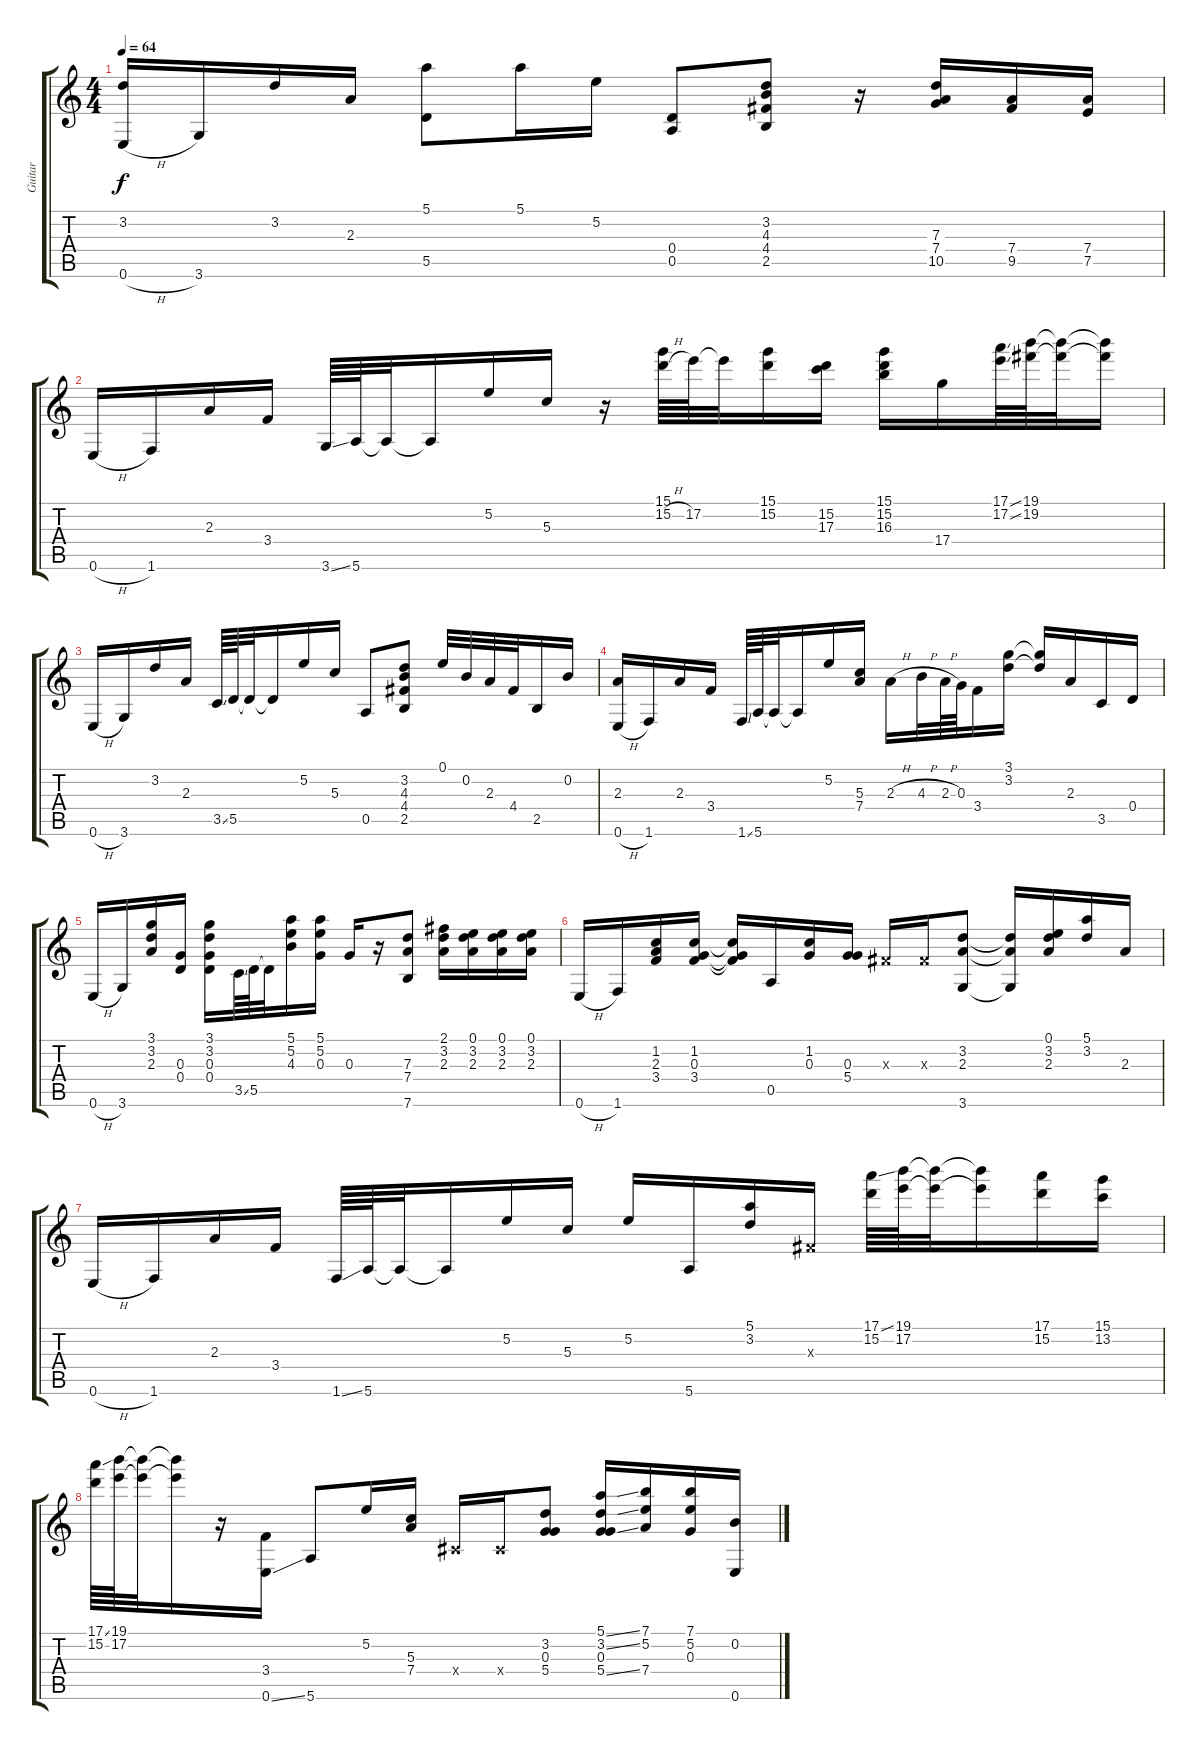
\track ("Guitar" "Guitar") {instrument electricguitarclean}
\staff {score tabs}
\tuning (E4 B3 G3 D3 A2 E2) {hide}
\ts (4 4)
\tempo 64
\clef g2
\ks c
(3.2 0.6{h}).16{dy f} 3.6.16 3.2.16 2.3.16 (5.1 5.5).8 5.1.16 5.2.16 (0.4 0.5).8 (3.2 4.3 4.4 2.5).8 r.16 (7.3 7.4 10.5).16 (7.4 9.5).16 (7.4 7.5).16 |
0.6{h}.16 1.6.16 2.3.16 3.4.16 3.6{ss}.64 5.6.64 5.6{t}.32 5.6{t}.16 5.2.16 5.3.16 r.16 (15.1 15.2{h}).64 17.2.64 17.2{t}.32 (15.1 15.2).16 (15.2 17.3).16 (15.1 15.2 16.3).16 17.4.16 (17.1{ss} 17.2{ss}).64 (19.1 19.2).64 (19.1{t} 19.2{t}).32 (19.1{t} 19.2{t}).16 |
0.6{h}.16 3.6.16 3.2.16 2.3.16 3.5{ss}.64 5.5.64 5.5{t}.32 5.5{t}.16 5.2.16 5.3.16 0.5.8 (3.2 4.3 4.4 2.5).8 0.1.32 0.2.32 2.3.32 4.4.32 2.5.16 0.2.16 |
(2.3 0.6{h}).16 1.6.16 2.3.16 3.4.16 1.6{ss}.64 5.6.64 5.6{t}.32 5.6{t}.16 5.2.16 (5.3 7.4).16 2.3{h}.16 4.3{h}.32 2.3{h}.64 0.3.64 3.4.16 (3.1 3.2).16 (3.1{t} 3.2{t}).16 2.3.16 3.5.16 0.4.16 |
0.6{h}.16 3.6.16 (3.1 3.2 2.3).16 (0.3 0.4).16 (3.1 3.2 0.3 0.4).16 3.5{ss}.64 5.5.64 5.5{t}.32 (5.1 5.2 4.3).16 (5.1 5.2 0.3).16 0.3.16 r.16 (7.3 7.4 7.6).8 (2.1 3.2 2.3).16 (0.1 3.2 2.3).16 (0.1 3.2 2.3).16 (0.1 3.2 2.3).16 |
0.6{h}.16 1.6.16 (1.2 2.3 3.4).16 (1.2 0.3 3.4).16 (1.2{t} 0.3{t} 3.4{t}).16 0.5.16 (1.2 0.3).16 (0.3 5.4).16 -1.3{x}.16 -1.3{x}.16 (3.2 2.3 3.6).8 (3.2{t} 2.3{t} 3.6{t}).16 (0.1 3.2 2.3).16 (5.1 3.2).16 2.3.16 |
0.6{h}.16 1.6.16 2.3.16 3.4.16 1.6{ss}.64 5.6.64 5.6{t}.32 5.6{t}.16 5.2.16 5.3.16 5.2.16 5.6.16 (5.1 3.2).16 -1.3{x}.16 (17.1{ss} 15.2).64 (19.1 17.2).64 (19.1{t} 17.2{t}).32 (19.1{t} 17.2{t}).16 (17.1 15.2).16 (15.1 13.2).16 |
(17.1{ss} 15.2).64 (19.1 17.2).64 (19.1{t} 17.2{t}).32 (19.1{t} 17.2{t}).16 r.16 (3.4 0.6{ss}).16 5.6.8 5.2.16 (5.3 7.4).16 -1.4{x}.16 -1.4{x}.16 (3.2 0.3 5.4).8 (5.1{ss} 3.2{ss} 0.3 5.4{ss}).16 (7.1 5.2 7.4).16 (7.1 5.2 0.3).16 (0.2 0.6).16
